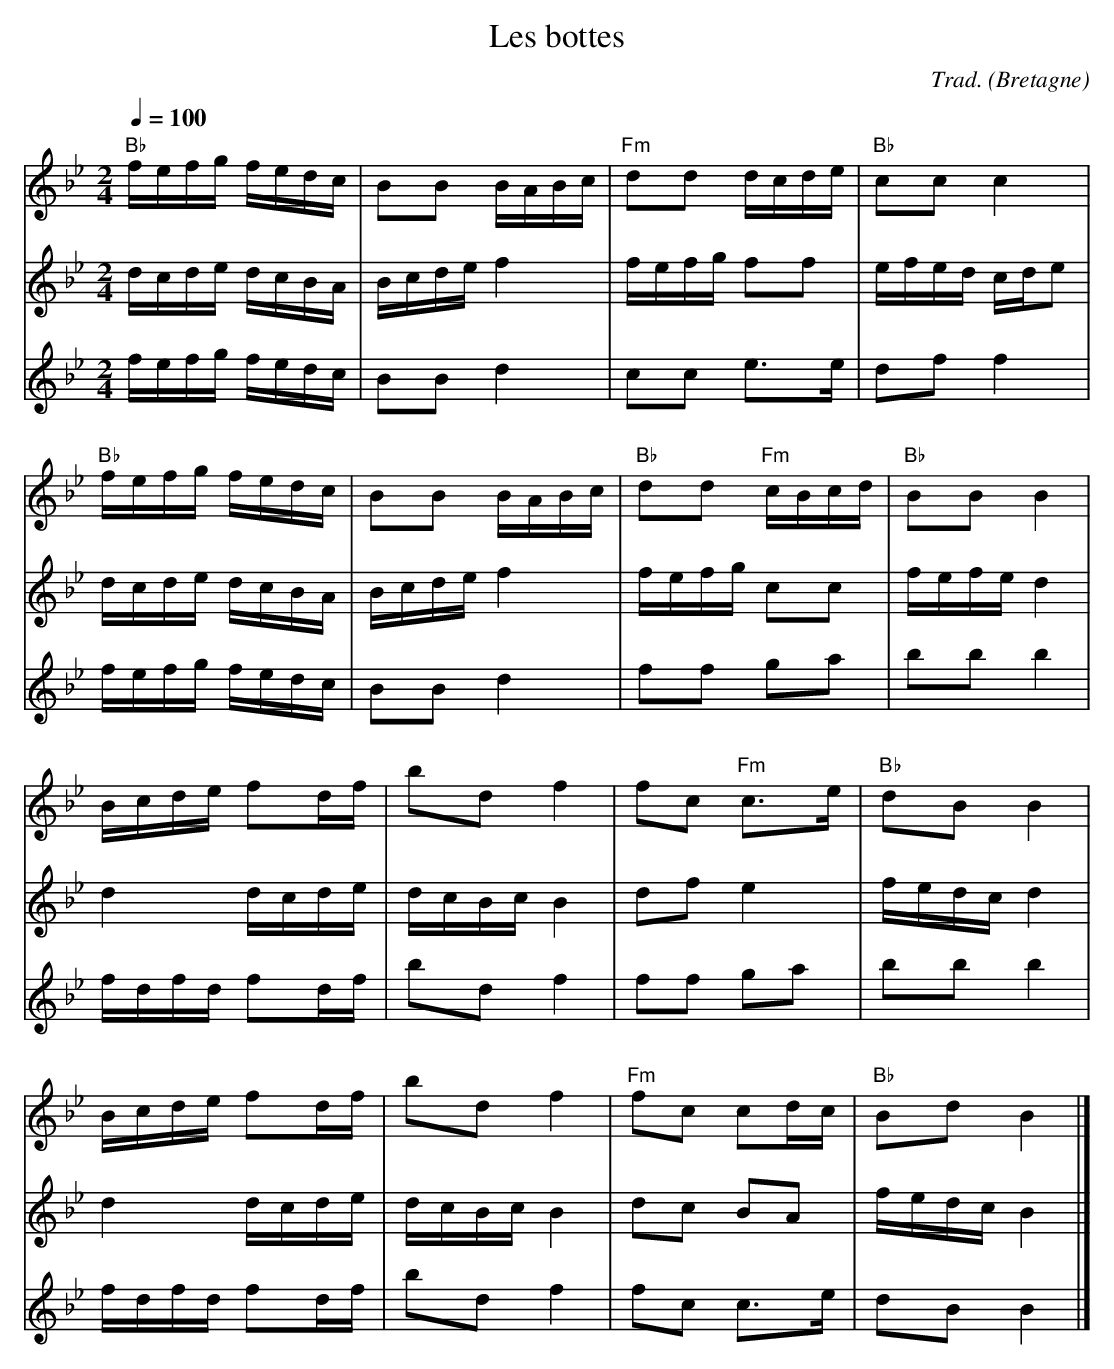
X:1
T:Les bottes
C:Trad.
O:Bretagne
M:2/4
L:1/16
Q:1/4=100
K:Bbmaj
V:1
K:Bbmaj
"Bb"fefg fedc | B2B2 BABc | "Fm"d2d2 dcde | "Bb"c2c2 c4 |
"Bb"fefg fedc | B2B2 BABc | "Bb"d2d2 "Fm"cBcd | "Bb"B2B2 B4 |
Bcde f2df | b2d2 f4 | f2c2 "Fm"c3e | "Bb"d2B2 B4 |
Bcde f2df | b2d2 f4 | "Fm"f2c2 c2dc | "Bb"B2d2 B4 |]
V:2
dcde dcBA | Bcde f4 | fefg f2f2 | efed cde2 |
dcde dcBA | Bcde f4 | fefg c2c2 | fefe d4 |
d4 dcde | dcBc B4 | d2f2 e4 | fedc d4 |
d4 dcde | dcBc B4 | d2c2 B2A2 | fedc B4 |]
V:3
fefg fedc | B2B2 d4 | c2c2 e3e | d2f2 f4 |
fefg fedc | B2B2 d4 | f2f2 g2a2 | b2b2 b4 |
fdfd f2df | b2d2 f4 | f2f2 g2a2 | b2b2 b4 |
fdfd f2df | b2d2 f4 | f2c2 c3e | d2B2 B4 |]
